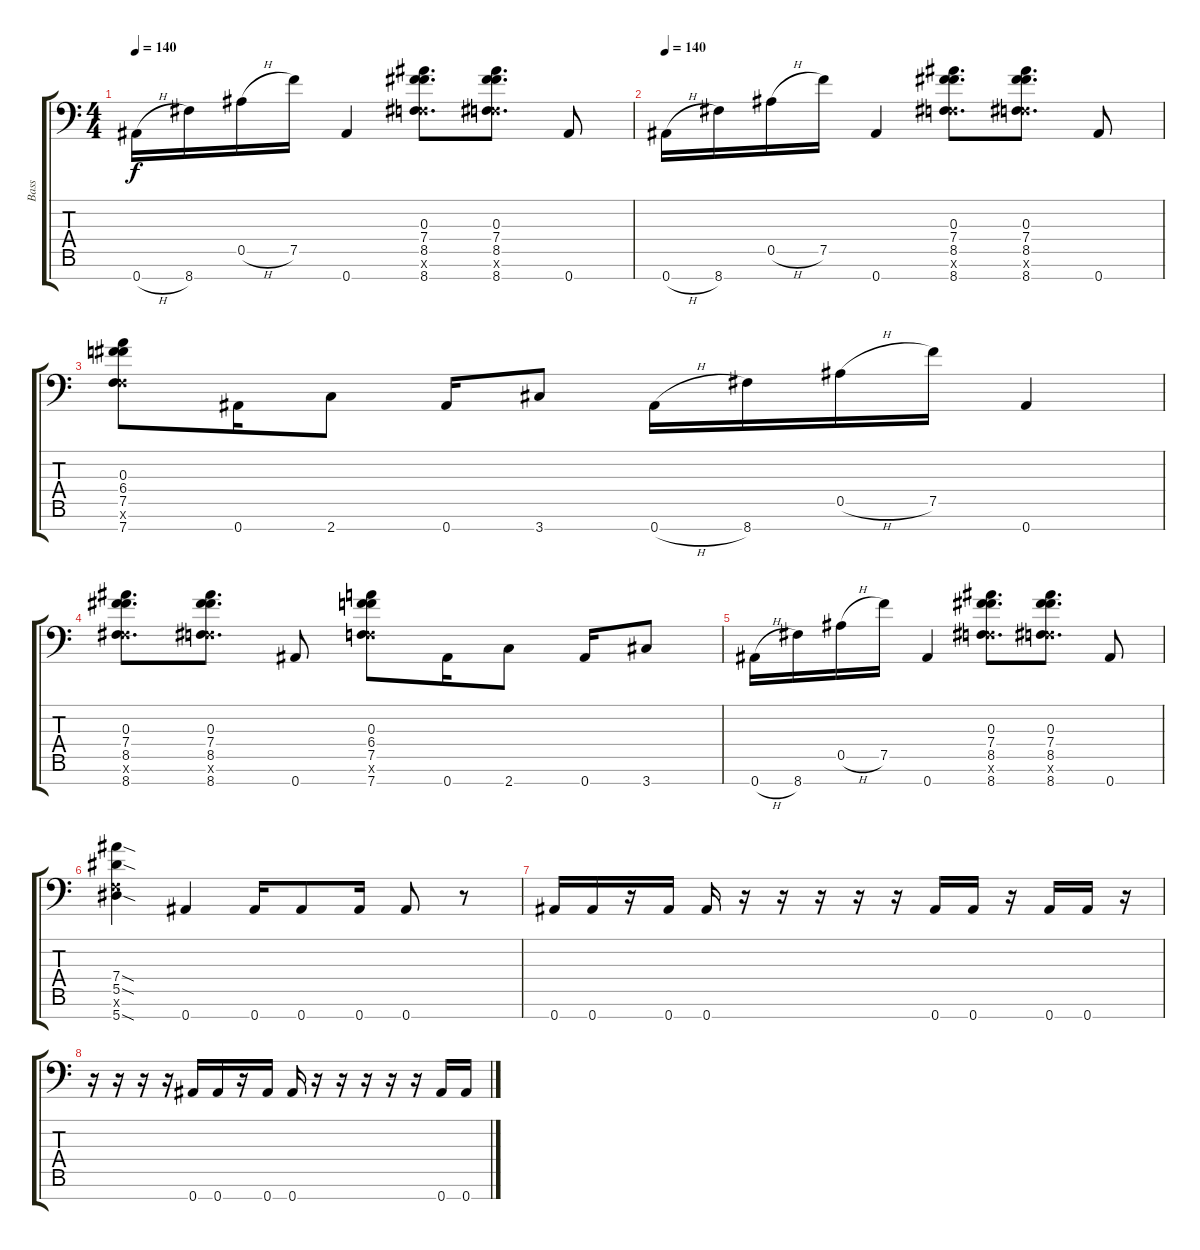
\track ("Bass" "Bass") {instrument electricbassfinger}
\staff {score tabs}
\tuning (Eb4 Bb3 Gb3 Eb3 Bb2 F2 Bb1) {hide}
\ts (4 4)
\tempo 140
\clef f4
\ks c
0.7{h}.16{dy f} 8.7.16 0.5{h}.16 7.5.16 0.7.4 (0.3 7.4 8.5 0.6{x} 8.7).8{d} (0.3 7.4 8.5 0.6{x} 8.7).8{d} 0.7.8 |
\tempo 140
0.7{h}.16 8.7.16 0.5{h}.16 7.5.16 0.7.4 (0.3 7.4 8.5 0.6{x} 8.7).8{d} (0.3 7.4 8.5 0.6{x} 8.7).8{d} 0.7.8 |
(0.3 6.4 7.5 0.6{x} 7.7).8 0.7.16 2.7.8 0.7.16 3.7.8 0.7{h}.16 8.7.16 0.5{h}.16 7.5.16 0.7.4 |
(0.3 7.4 8.5 0.6{x} 8.7).8{d} (0.3 7.4 8.5 0.6{x} 8.7).8{d} 0.7.8 (0.3 6.4 7.5 0.6{x} 7.7).8 0.7.16 2.7.8 0.7.16 3.7.8 |
0.7{h}.16 8.7.16 0.5{h}.16 7.5.16 0.7.4 (0.3 7.4 8.5 0.6{x} 8.7).8{d} (0.3 7.4 8.5 0.6{x} 8.7).8{d} 0.7.8 |
(7.4{sod} 5.5{sod} 0.6{x} 5.7{sod}).4 0.7.4 0.7.16 0.7.8 0.7.16 0.7.8 r.8 |
0.7.16 0.7.16 r.16 0.7.16 0.7.16 r.16 r.16 r.16 r.16 r.16 0.7.16 0.7.16 r.16 0.7.16 0.7.16 r.16 |
r.16 r.16 r.16 r.16 0.7.16 0.7.16 r.16 0.7.16 0.7.16 r.16 r.16 r.16 r.16 r.16 0.7.16 0.7.16
